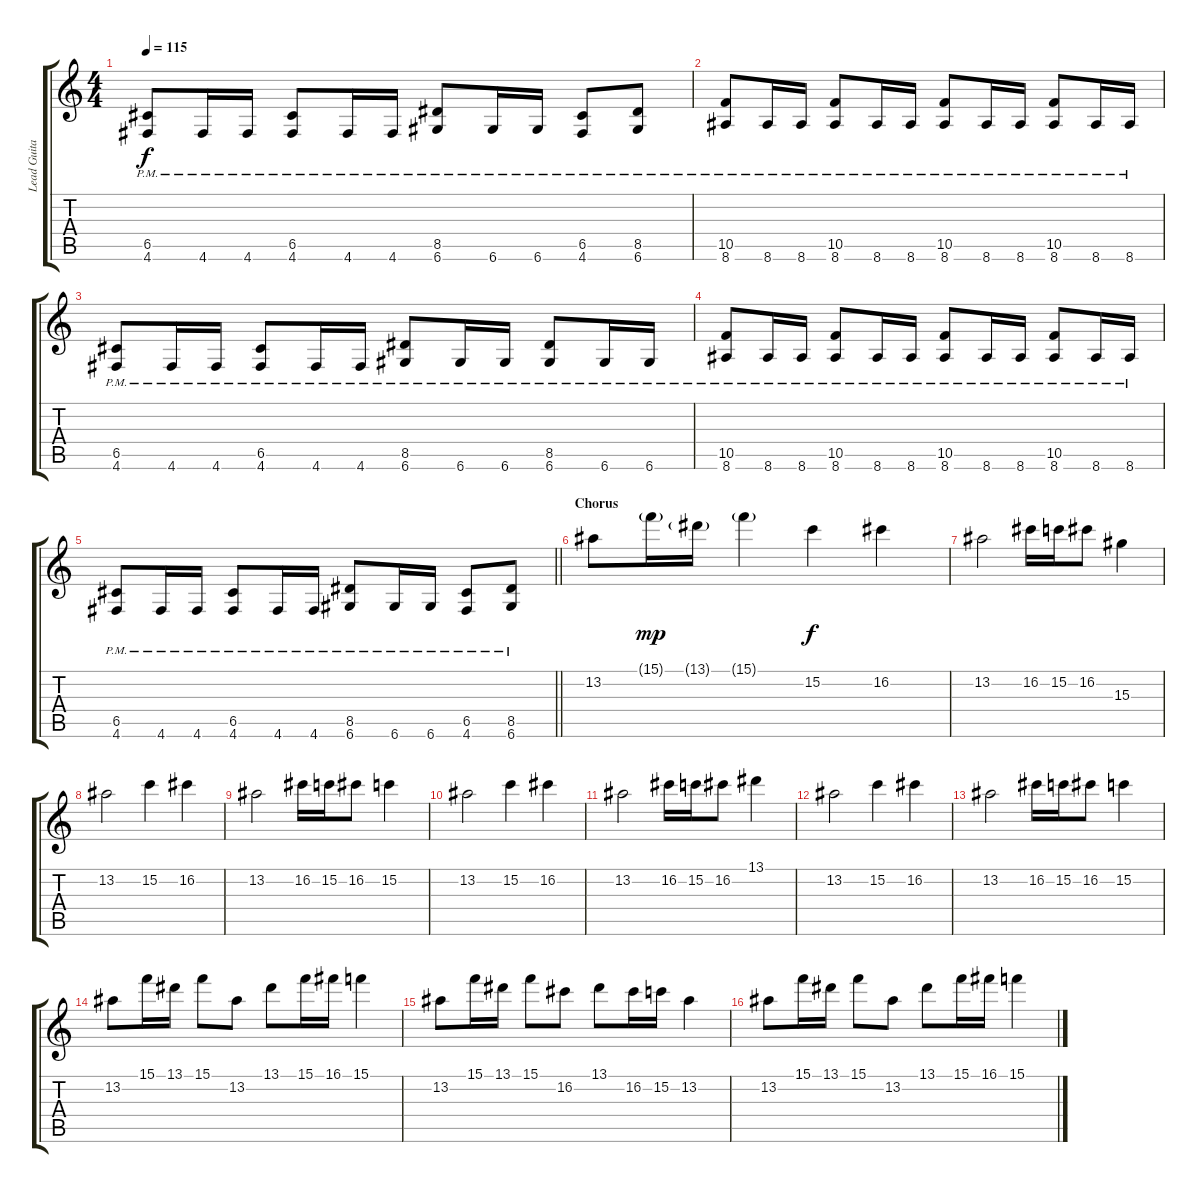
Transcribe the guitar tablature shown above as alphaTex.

\track ("Lead Guitar" "Lead Guita") {instrument overdrivenguitar}
\staff {score tabs}
\tuning (D4 A3 F3 C3 G2 D2) {hide}
\ts (4 4)
\tempo 115
\clef g2
\ks c
(6.5{pm} 4.6{pm}).8{dy f} 4.6{pm}.16 4.6{pm}.16 (6.5{pm} 4.6{pm}).8 4.6{pm}.16 4.6{pm}.16 (8.5{pm} 6.6{pm}).8 6.6{pm}.16 6.6{pm}.16 (6.5{pm} 4.6{pm}).8 (8.5{pm} 6.6{pm}).8 |
(10.5{pm} 8.6{pm}).8 8.6{pm}.16 8.6{pm}.16 (10.5{pm} 8.6{pm}).8 8.6{pm}.16 8.6{pm}.16 (10.5{pm} 8.6{pm}).8 8.6{pm}.16 8.6{pm}.16 (10.5{pm} 8.6{pm}).8 8.6{pm}.16 8.6{pm}.16 |
(6.5{pm} 4.6{pm}).8 4.6{pm}.16 4.6{pm}.16 (6.5{pm} 4.6{pm}).8 4.6{pm}.16 4.6{pm}.16 (8.5{pm} 6.6{pm}).8 6.6{pm}.16 6.6{pm}.16 (8.5{pm} 6.6{pm}).8 6.6{pm}.16 6.6{pm}.16 |
(10.5{pm} 8.6{pm}).8 8.6{pm}.16 8.6{pm}.16 (10.5{pm} 8.6{pm}).8 8.6{pm}.16 8.6{pm}.16 (10.5{pm} 8.6{pm}).8 8.6{pm}.16 8.6{pm}.16 (10.5{pm} 8.6{pm}).8 8.6{pm}.16 8.6{pm}.16 |
\barLineRight lightlight
(6.5{pm} 4.6{pm}).8 4.6{pm}.16 4.6{pm}.16 (6.5{pm} 4.6{pm}).8 4.6{pm}.16 4.6{pm}.16 (8.5{pm} 6.6{pm}).8 6.6{pm}.16 6.6{pm}.16 (6.5{pm} 4.6{pm}).8 (8.5{pm} 6.6{pm}).8 |
\section ("" "Chorus")
13.2.8 15.1{g}.16{dy mp} 13.1{g}.16 15.1{g}.4 15.2.4{dy f} 16.2.4 |
13.2.2 16.2.16 15.2.16 16.2.8 15.3.4 |
13.2.2 15.2.4 16.2.4 |
13.2.2 16.2.16 15.2.16 16.2.8 15.2.4 |
13.2.2 15.2.4 16.2.4 |
13.2.2 16.2.16 15.2.16 16.2.8 13.1.4 |
13.2.2 15.2.4 16.2.4 |
13.2.2 16.2.16 15.2.16 16.2.8 15.2.4 |
13.2.8 15.1.16 13.1.16 15.1.8 13.2.8 13.1.8 15.1.16 16.1.16 15.1.4 |
13.2.8 15.1.16 13.1.16 15.1.8 16.2.8 13.1.8 16.2.16 15.2.16 13.2.4 |
13.2.8 15.1.16 13.1.16 15.1.8 13.2.8 13.1.8 15.1.16 16.1.16 15.1.4
